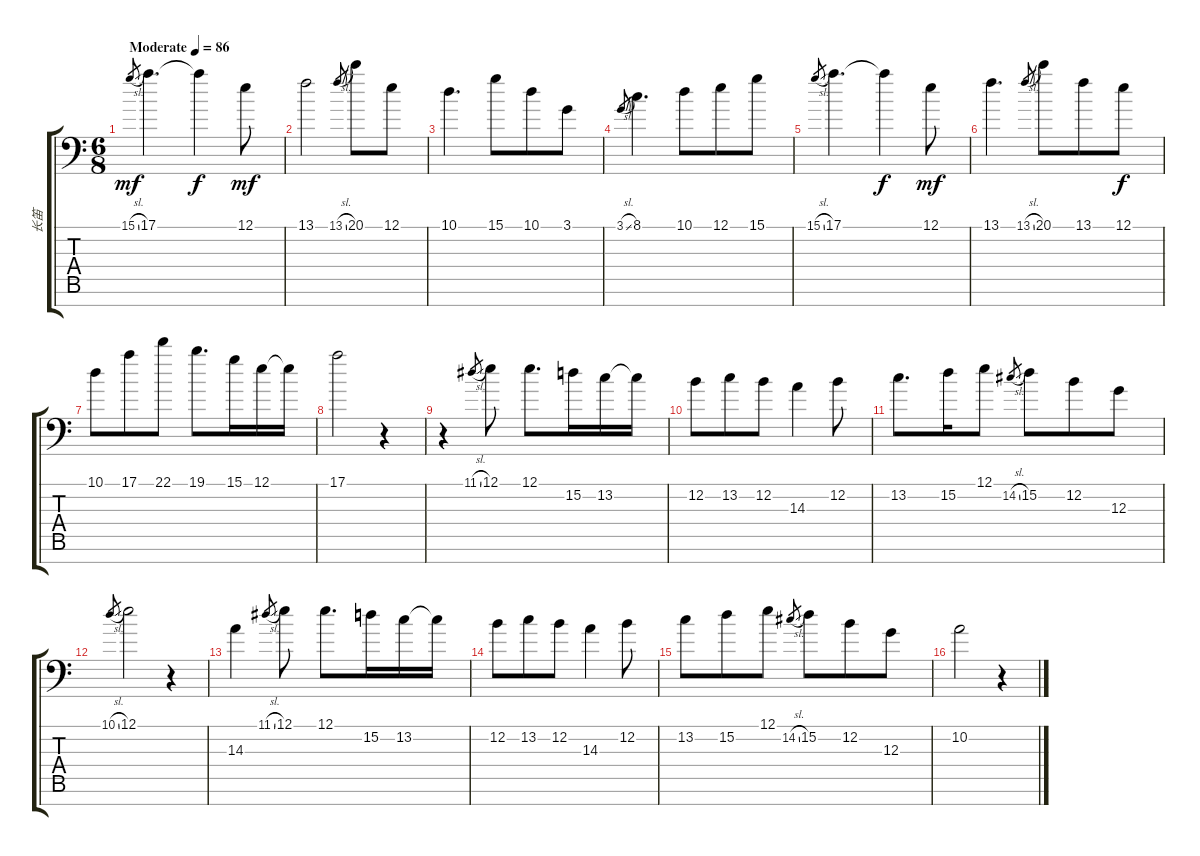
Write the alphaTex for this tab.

\track ("长笛" "长笛") {instrument panflute}
\staff {score tabs}
\tuning (E4 B3 G3 D3 A2 E2 C-1) {hide}
\ts (6 8)
\tempo (86 "Moderate")
\clef f4
\ks c
15.1{sl}.8{gr dy mf instrument panflute} 17.1.4{d} 17.1{t}.4{dy f} 12.1.8{dy mf} |
13.1.2 13.1{sl}.8{gr} 20.1.8 12.1.8 |
10.1.4{d} 15.1.8 10.1.8 3.1.8 |
3.1{sl}.8{gr} 8.1.4{d} 10.1.8 12.1.8 15.1.8 |
15.1{sl}.8{gr} 17.1.4{d txt ""} 17.1{t}.4{dy f} 12.1.8{dy mf} |
13.1.4{d} 13.1{sl}.8{gr} 20.1.8 13.1.8 12.1.8{dy f} |
10.1.8 17.1.8 22.1.8 19.1.8{d} 15.1.16 12.1.16 12.1{t}.16 |
17.1.2 r.4 |
r.4 11.1{sl}.8{gr} 12.1.8 12.1.8{d} 15.2.16 13.2.16 13.2{t}.16 |
12.2.8 13.2.8 12.2.8 14.3.4 12.2.8 |
13.2.8{d} 15.2.16 12.1.8 14.2{sl}.8{gr} 15.2.8 12.2.8 12.3.8 |
10.1{sl}.8{gr} 12.1.2 r.4 |
14.3.4 11.1{sl}.8{gr} 12.1.8 12.1.8{d} 15.2.16 13.2.16 13.2{t}.16 |
12.2.8 13.2.8 12.2.8 14.3.4 12.2.8 |
13.2.8 15.2.8 12.1.8 14.2{sl}.8{gr} 15.2.8 12.2.8 12.3.8 |
10.2.2 r.4
